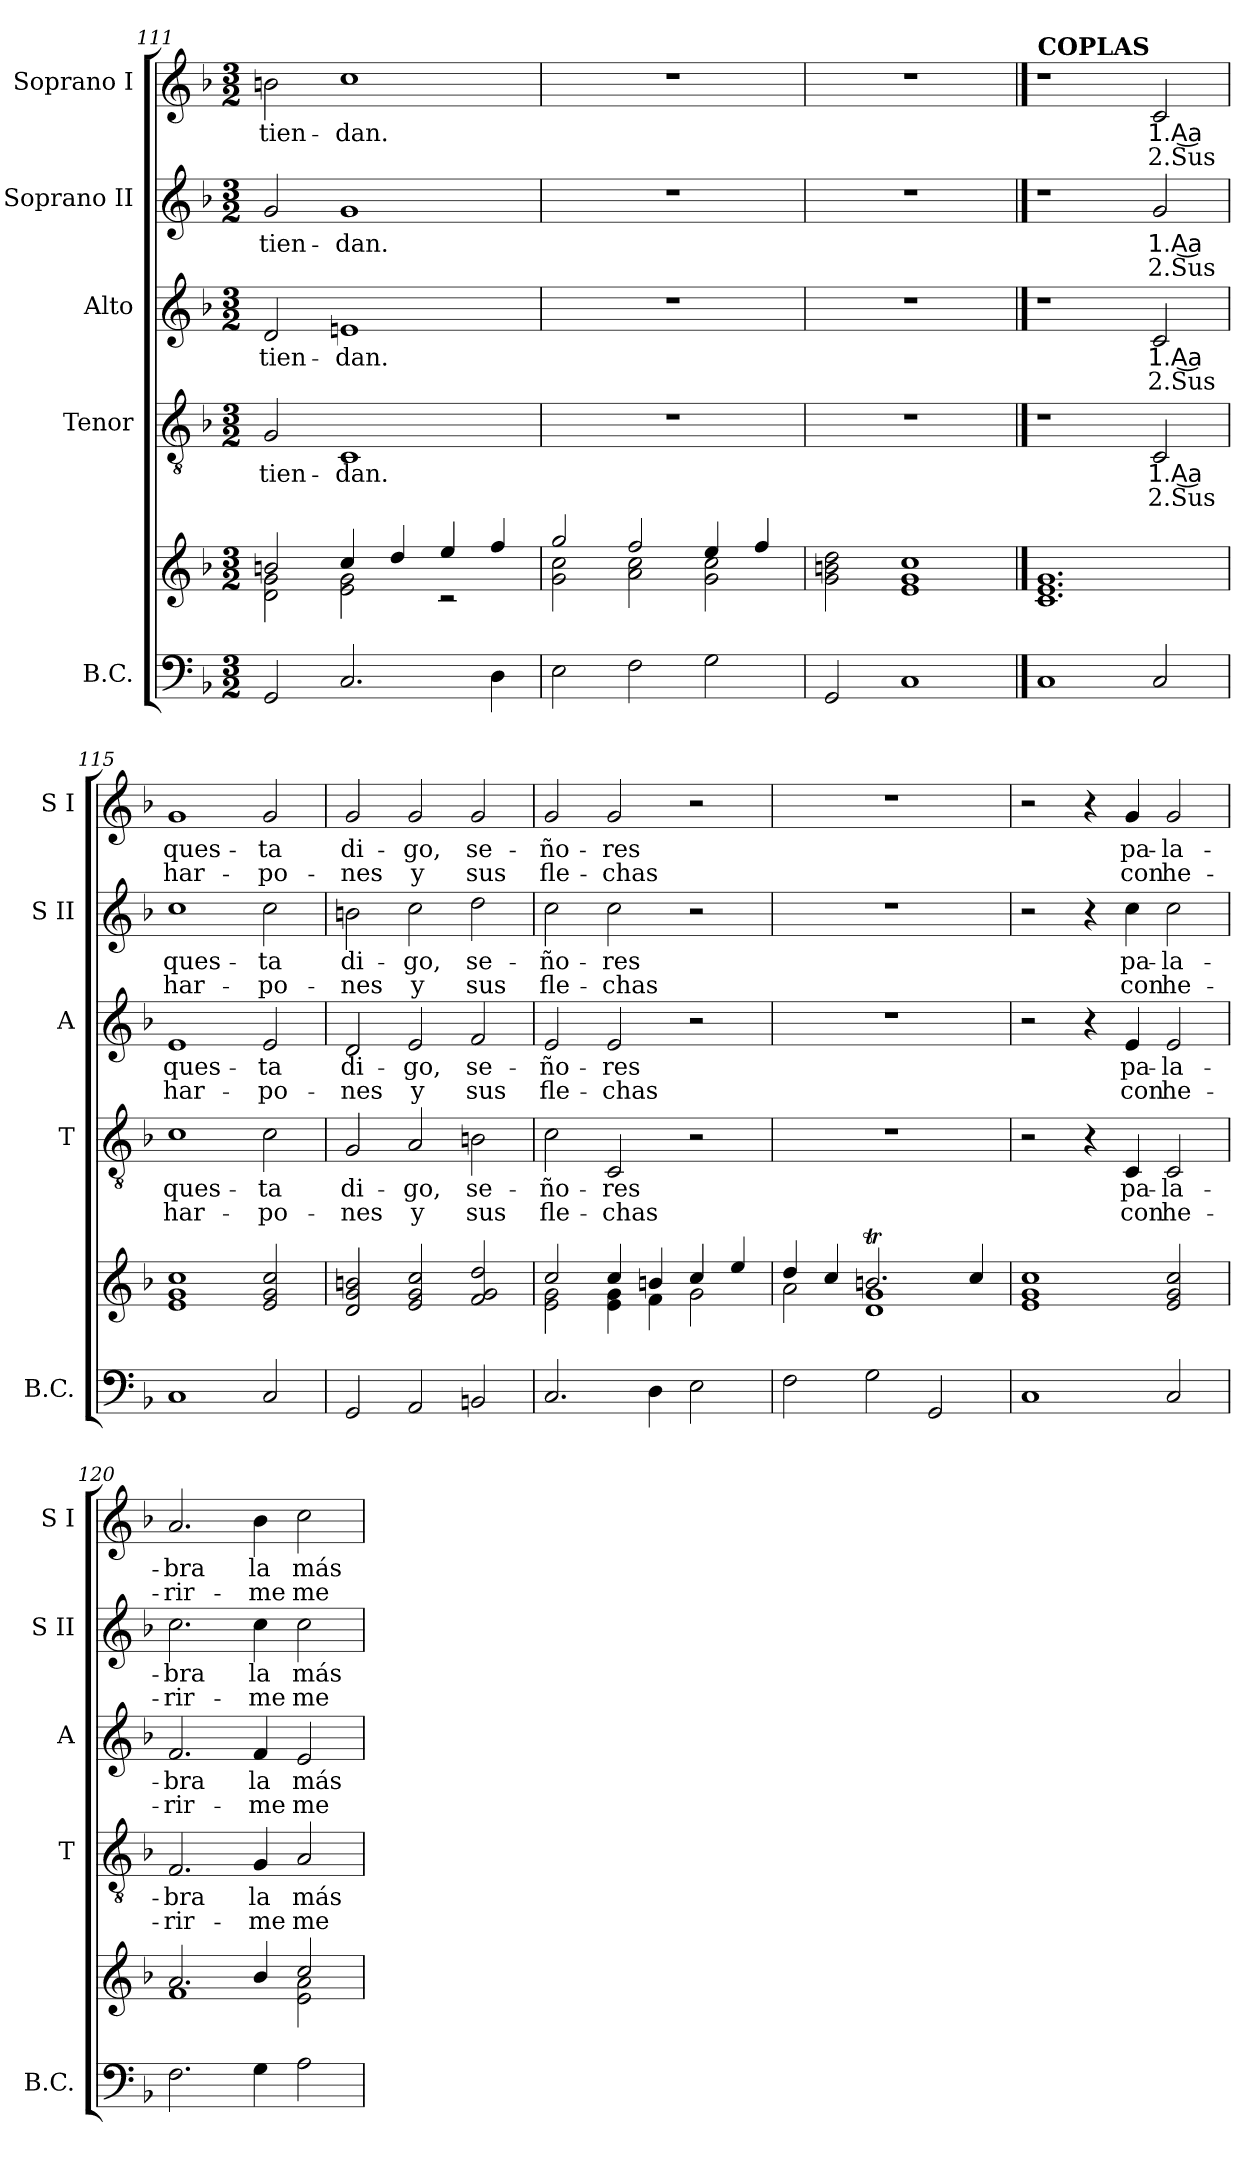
**kern	**kern	**kern	**text	**text	**kern	**text	**text	**kern	**text	**text	**kern	**text	**text
*part5	*part5	*part4	*part4	*part4	*part3	*part3	*part3	*part2	*part2	*part2	*part1	*part1	*part1
*staff6	*staff5	*staff4	*staff4	*staff4	*staff3	*staff3	*staff3	*staff2	*staff2	*staff2	*staff1	*staff1	*staff1
*I"B.C.	*	*I"Tenor	*	*	*I"Alto	*	*	*I"Soprano II	*	*	*I"Soprano I	*	*
*I'B.C.	*	*I'T	*	*	*I'A	*	*	*I'S II	*	*	*I'S I	*	*
*clefF4	*clefG2	*clefGv2	*	*	*clefG2	*	*	*clefG2	*	*	*clefG2	*	*
*k[b-]	*k[b-]	*k[b-]	*	*	*k[b-]	*	*	*k[b-]	*	*	*k[b-]	*	*
*F:	*F:	*F:	*	*	*F:	*	*	*F:	*	*	*F:	*	*
*M3/2	*M3/2	*M3/2	*	*	*M3/2	*	*	*M3/2	*	*	*M3/2	*	*
=111	=111	=111	=111	=111	=111	=111	=111	=111	=111	=111	=111	=111	=111
*	*^	*	*	*	*	*	*	*	*	*	*	*	*
!	!	!	!	!LO:LY:b	!	!	!LO:LY:b	!	!	!LO:LY:b	!	!	!LO:LY:b	!
2GG/	2bn/	2d\ 2g\	2G/	-tien-	.	2d/	-tien-	.	2g/	-tien-	.	2bn\	-tien-	.
!	!	!	!	!LO:LY:b	!	!	!LO:LY:b	!	!	!LO:LY:b	!	!	!LO:LY:b	!
2.C/	4cc/	2e\ 2g\	1C	-dan.	.	1en	-dan.	.	1g	-dan.	.	1cc	-dan.	.
.	4dd/	.	.	.	.	.	.	.	.	.	.	.	.	.
.	4ee/	2rc	.	.	.	.	.	.	.	.	.	.	.	.
4D\	4ff/	.	.	.	.	.	.	.	.	.	.	.	.	.
=112	=112	=112	=112	=112	=112	=112	=112	=112	=112	=112	=112	=112	=112	=112
2E\	2gg/	2g\ 2cc\	1.r	.	.	1.r	.	.	1.r	.	.	1.r	.	.
2F\	2ff/	2a\ 2cc\	.	.	.	.	.	.	.	.	.	.	.	.
2G\	4ee/	2g\ 2cc\	.	.	.	.	.	.	.	.	.	.	.	.
.	4ff/	.	.	.	.	.	.	.	.	.	.	.	.	.
*	*v	*v	*	*	*	*	*	*	*	*	*	*	*	*
=113	=113	=113	=113	=113	=113	=113	=113	=113	=113	=113	=113	=113	=113
2GG/	2g\ 2bn\ 2dd\	1.r	.	.	1.r	.	.	1.r	.	.	1.r	.	.
1C	1e 1g 1cc	.	.	.	.	.	.	.	.	.	.	.	.
!!LO:LB:g=z
==114	==114	==114	==114	==114	==114	==114	==114	==114	==114	==114	==114	==114	==114
!	!	!	!	!	!	!	!	!	!	!	!LO:TX:a:B:t=COPLAS	!	!
1C	1.c 1.e 1.g	1r	.	.	1r	.	.	1r	.	.	1r	.	.
!	!	!	!LO:LY:b	!LO:LY:b	!	!LO:LY:b	!LO:LY:b	!	!LO:LY:b	!LO:LY:b	!	!LO:LY:b	!LO:LY:b
2C/	.	2C/	1.A͜a	2.Sus	2c/	1.A͜a	2.Sus	2g/	1.A͜a	2.Sus	2c/	1.A͜a	2.Sus
=115	=115	=115	=115	=115	=115	=115	=115	=115	=115	=115	=115	=115	=115
!	!	!	!LO:LY:b	!LO:LY:b	!	!LO:LY:b	!LO:LY:b	!	!LO:LY:b	!LO:LY:b	!	!LO:LY:b	!LO:LY:b
1C	1e 1g 1cc	1c	ques-	har-	1e	ques-	har-	1cc	ques-	har-	1g	ques-	har-
!	!	!	!LO:LY:b	!LO:LY:b	!	!LO:LY:b	!LO:LY:b	!	!LO:LY:b	!LO:LY:b	!	!LO:LY:b	!LO:LY:b
2C/	2e/ 2g/ 2cc/	2c\	-ta	-po-	2e/	-ta	-po-	2cc\	-ta	-po-	2g/	-ta	-po-
=116	=116	=116	=116	=116	=116	=116	=116	=116	=116	=116	=116	=116	=116
!	!	!	!LO:LY:b	!LO:LY:b	!	!LO:LY:b	!LO:LY:b	!	!LO:LY:b	!LO:LY:b	!	!LO:LY:b	!LO:LY:b
2GG/	2d/ 2g/ 2bn/	2G/	di-	-nes	2d/	di-	-nes	2bn\	di-	-nes	2g/	di-	-nes
!	!	!	!LO:LY:b	!LO:LY:b	!	!LO:LY:b	!LO:LY:b	!	!LO:LY:b	!LO:LY:b	!	!LO:LY:b	!LO:LY:b
2AA/	2e/ 2g/ 2cc/	2A/	-go,	y	2e/	-go,	y	2cc\	-go,	y	2g/	-go,	y
!	!	!	!LO:LY:b	!LO:LY:b	!	!LO:LY:b	!LO:LY:b	!	!LO:LY:b	!LO:LY:b	!	!LO:LY:b	!LO:LY:b
2BBn/	2f/ 2g/ 2dd/	2Bn\	se-	sus	2f/	se-	sus	2dd\	se-	sus	2g/	se-	sus
=117	=117	=117	=117	=117	=117	=117	=117	=117	=117	=117	=117	=117	=117
*	*^	*	*	*	*	*	*	*	*	*	*	*	*
!	!	!	!	!LO:LY:b	!LO:LY:b	!	!LO:LY:b	!LO:LY:b	!	!LO:LY:b	!LO:LY:b	!	!LO:LY:b	!LO:LY:b
2.C/	2cc/	2e\ 2g\	2c\	-ño-	fle-	2e/	-ño-	fle-	2cc\	-ño-	fle-	2g/	-ño-	fle-
!	!	!	!	!LO:LY:b	!LO:LY:b	!	!LO:LY:b	!LO:LY:b	!	!LO:LY:b	!LO:LY:b	!	!LO:LY:b	!LO:LY:b
.	4cc/	4e\ 4g\	2C/	-res	-chas	2e/	-res	-chas	2cc\	-res	-chas	2g/	-res	-chas
4D\	4bn/	4f\	.	.	.	.	.	.	.	.	.	.	.	.
2E\	4cc/	2g\	2r	.	.	2r	.	.	2r	.	.	2r	.	.
.	4ee/	.	.	.	.	.	.	.	.	.	.	.	.	.
=118	=118	=118	=118	=118	=118	=118	=118	=118	=118	=118	=118	=118	=118	=118
2F\	4dd/	2a\	1.r	.	.	1.r	.	.	1.r	.	.	1.r	.	.
.	4cc/	.	.	.	.	.	.	.	.	.	.	.	.	.
2G\	2.bnt/	1d 1g	.	.	.	.	.	.	.	.	.	.	.	.
2GG/	.	.	.	.	.	.	.	.	.	.	.	.	.	.
.	4cc/	.	.	.	.	.	.	.	.	.	.	.	.	.
*	*v	*v	*	*	*	*	*	*	*	*	*	*	*	*
=119	=119	=119	=119	=119	=119	=119	=119	=119	=119	=119	=119	=119	=119
1C	1e 1g 1cc	2r	.	.	2r	.	.	2r	.	.	2r	.	.
.	.	4r	.	.	4r	.	.	4r	.	.	4r	.	.
!	!	!	!LO:LY:b	!LO:LY:b	!	!LO:LY:b	!LO:LY:b	!	!LO:LY:b	!LO:LY:b	!	!LO:LY:b	!LO:LY:b
.	.	4C/	pa-	con	4e/	pa-	con	4cc\	pa-	con	4g/	pa-	con
!	!	!	!LO:LY:b	!LO:LY:b	!	!LO:LY:b	!LO:LY:b	!	!LO:LY:b	!LO:LY:b	!	!LO:LY:b	!LO:LY:b
2C/	2e/ 2g/ 2cc/	2C/	-la-	he-	2e/	-la-	he-	2cc\	-la-	he-	2g/	-la-	he-
!!LO:PB:g=z
=120	=120	=120	=120	=120	=120	=120	=120	=120	=120	=120	=120	=120	=120
*	*^	*	*	*	*	*	*	*	*	*	*	*	*
!	!	!	!	!LO:LY:b	!LO:LY:b	!	!LO:LY:b	!LO:LY:b	!	!LO:LY:b	!LO:LY:b	!	!LO:LY:b	!LO:LY:b
2.F\	2.a/	1f	2.F/	-bra	-rir-	2.f/	-bra	-rir-	2.cc\	-bra	-rir-	2.a/	-bra	-rir-
!	!	!	!	!LO:LY:b	!LO:LY:b	!	!LO:LY:b	!LO:LY:b	!	!LO:LY:b	!LO:LY:b	!	!LO:LY:b	!LO:LY:b
4G\	4b-/	.	4G/	la	-me	4f/	la	-me	4cc\	la	-me	4b-\	la	-me
!	!	!	!	!LO:LY:b	!LO:LY:b	!	!LO:LY:b	!LO:LY:b	!	!LO:LY:b	!LO:LY:b	!	!LO:LY:b	!LO:LY:b
2A\	2cc/	2e\ 2a\	2A/	más	me	2e/	más	me	2cc\	más	me	2cc\	más	me
*	*v	*v	*	*	*	*	*	*	*	*	*	*	*	*
=	=	=	=	=	=	=	=	=	=	=	=	=	=
*-	*-	*-	*-	*-	*-	*-	*-	*-	*-	*-	*-	*-	*-
